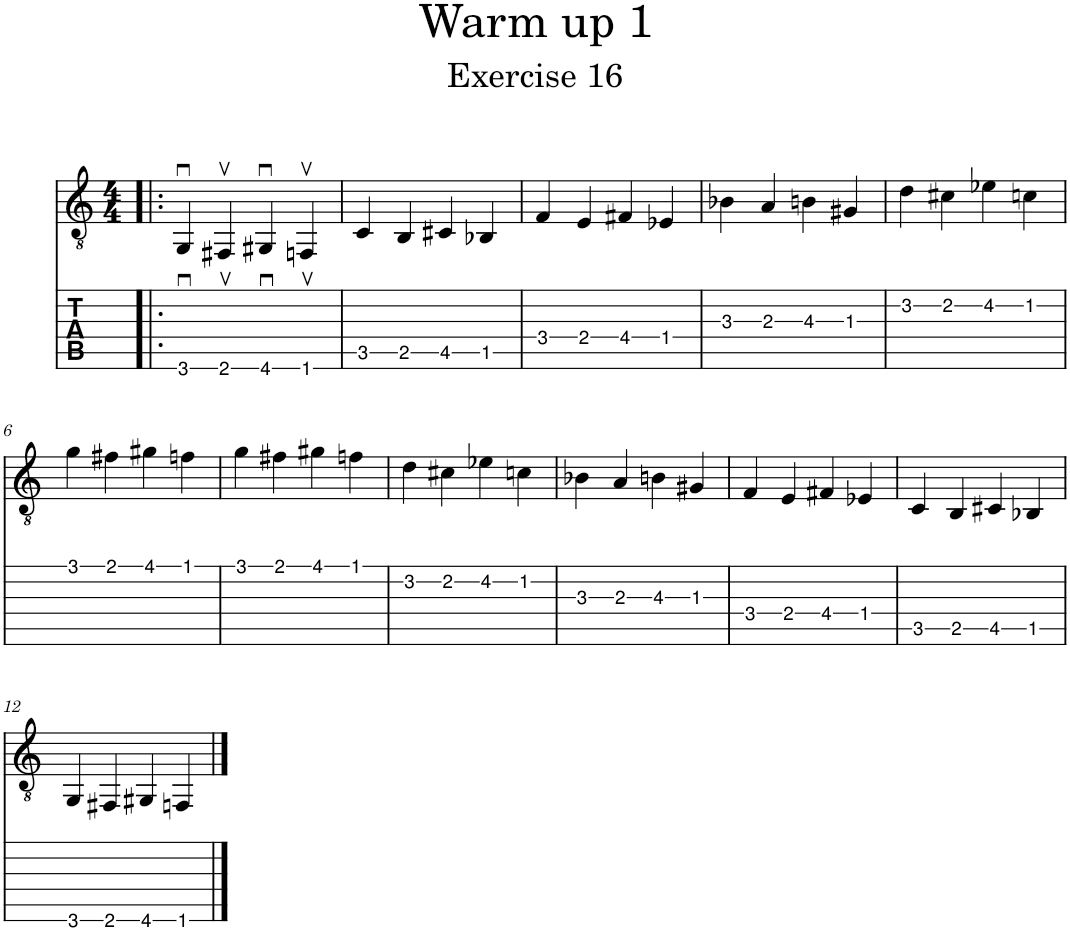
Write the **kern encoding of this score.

**kern	**kern
*part1	*part1
*staff2	*staff1
*I"Guitar	*
*I'Guit.	*
*stria6	*
*	*clefGv2
*k[]	*k[]
*M4/4	*M4/4
=1!|:	=1!|:
4GGu	4GGu/
4FF#v	4FF#Xv/
4GG#u	4GG#Xu/
4FFv	4FFnv/
=2	=2
4C	4C/
4BB	4BB/
4C#	4C#X/
4BB-	4BB-X/
=3	=3
4F	4F/
4E	4E/
4F#	4F#X/
4E-	4E-X/
=4	=4
4B-	4B-X\
4A	4A/
4B	4Bn\
4G#	4G#X/
=5	=5
4d	4d\
4c#	4c#X\
4e-	4e-X\
4c	4cn\
!!LO:LB:g=z
=6	=6
4g	4g\
4f#	4f#X\
4g#	4g#X\
4f	4fn\
=7	=7
4g	4g\
4f#	4f#X\
4g#	4g#X\
4f	4fn\
=8	=8
4d	4d\
4c#	4c#X\
4e-	4e-X\
4c	4cn\
=9	=9
4B-	4B-X\
4A	4A/
4B	4Bn\
4G#	4G#X/
=10	=10
4F	4F/
4E	4E/
4F#	4F#X/
4E-	4E-X/
=11	=11
4C	4C/
4BB	4BB/
4C#	4C#X/
4BB-	4BB-X/
!!LO:LB:g=z
=12	=12
4GG	4GG/
4FF#	4FF#X/
4GG#	4GG#X/
4FF	4FFn/
==	==
*-	*-
